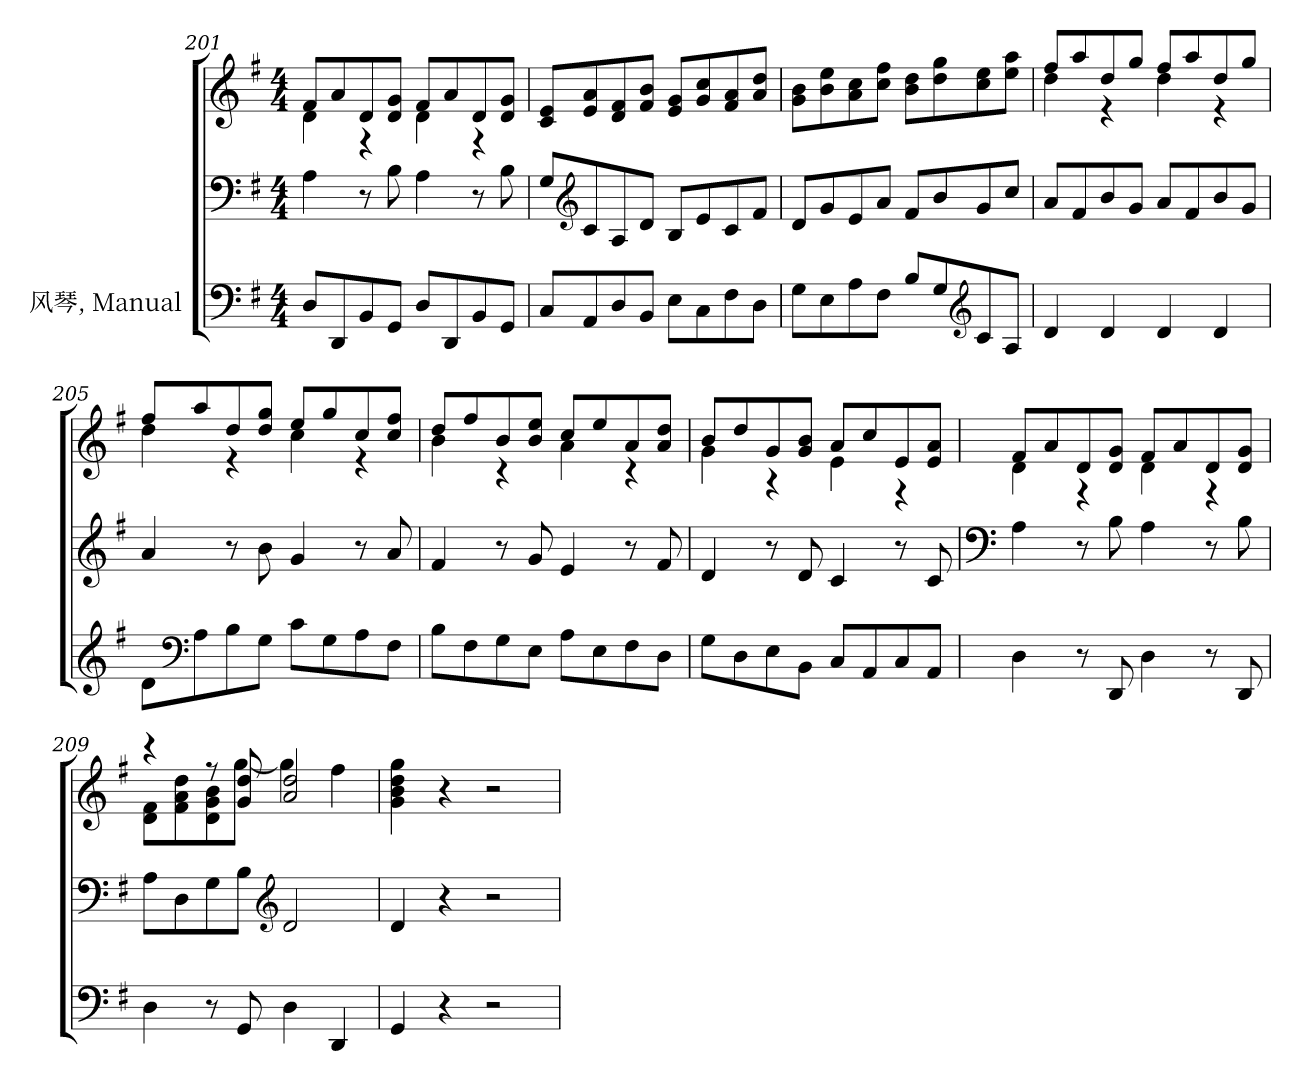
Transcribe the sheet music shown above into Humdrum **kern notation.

**kern	**kern	**kern
*part1	*part1	*part1
*staff3	*staff2	*staff1
*I"风琴, Manual	*	*
!!LO:LB:g=z
*clefF4	*clefF4	*clefG2
*k[f#]	*k[f#]	*k[f#]
*M4/4	*M4/4	*M4/4
=201	=201	=201
*	*	*^
8D/L	4A\	8f#/L	4d\
8DD/	.	8a/	.
8BB/	8r	8d/	4r
8GG/J	8B\	8d/ 8g/J	.
8D/L	4A\	8f#/L	4d\
8DD/	.	8a/	.
8BB/	8r	8d/	4r
8GG/J	8B\	8d/ 8g/J	.
*	*	*v	*v
=202	=202	=202
*	*	*MM130
8C/L	8G/L	8c/ 8e/L
*	*clefG2	*
8AA/	8c/	8e/ 8a/
8D/	8A/	8d/ 8f#/
8BB/J	8d/J	8f#/ 8b/J
8E\L	8B/L	8e/ 8g/L
8C\	8e/	8g/ 8cc/
8F#\	8c/	8f#/ 8a/
8D\J	8f#/J	8a/ 8dd/J
=203	=203	=203
8G\L	8d/L	8g\ 8b\L
8E\	8g/	8b\ 8ee\
8A\	8e/	8a\ 8cc\
8F#\J	8a/J	8cc\ 8ff#\J
8B/L	8f#/L	8b\ 8dd\L
8G/	8b/	8dd\ 8gg\
*clefG2	*	*
8c/	8g/	8cc\ 8ee\
8A/J	8cc/J	8ee\ 8aa\J
=204	=204	=204
*	*	*MM125
*	*	*^
4d/	8a/L	8ff#/L	4dd\
.	8f#/	8aa/	.
4d/	8b/	8dd/	4r
.	8g/J	8gg/J	.
4d/	8a/L	8ff#/L	4dd\
.	8f#/	8aa/	.
4d/	8b/	8dd/	4r
.	8g/J	8gg/J	.
!!LO:PB:g=z	!!
=205	=205	=205	=205
8d\L	4a/	8ff#/L	4dd\
*clefF4	*	*	*
8A\	.	8aa/	.
8B\	8r	8dd/	4r
8G\J	8b\	8dd/ 8gg/J	.
8c\L	4g/	8ee/L	4cc\
8G\	.	8gg/	.
8A\	8r	8cc/	4r
8F#\J	8a/	8cc/ 8ff#/J	.
=206	=206	=206	=206
8B\L	4f#/	8dd/L	4b\
8F#\	.	8ff#/	.
8G\	8r	8b/	4r
8E\J	8g/	8b/ 8ee/J	.
8A\L	4e/	8cc/L	4a\
8E\	.	8ee/	.
8F#\	8r	8a/	4r
8D\J	8f#/	8a/ 8dd/J	.
=207	=207	=207	=207
8G\L	4d/	8b/L	4g\
8D\	.	8dd/	.
8E\	8r	8g/	4r
8BB\J	8d/	8g/ 8b/J	.
8C/L	4c/	8a/L	4e\
8AA/	.	8cc/	.
8C/	8r	8e/	4r
8AA/J	8c/	8e/ 8a/J	.
=208	=208	=208	=208
*	*clefF4	*	*
4D\	4A\	8f#/L	4d\
.	.	8a/	.
8r	8r	8d/	4r
8DD/	8B\	8d/ 8g/J	.
4D\	4A\	8f#/L	4d\
.	.	8a/	.
8r	8r	8d/	4r
8DD/	8B\	8d/ 8g/J	.
!!LO:LB:g=z	!!
=209	=209	=209	=209
*	*	*MM120	*
4D\	8A\L	4r	8d\ 8f#\L
.	8D\	.	8f#\ 8a\ 8dd\
8r	8G\	8r	8d\ 8g\ 8b\
8GG/	8B\J	8g/ 8dd/	[8gg\J
*	*clefG2	*	*
4D\	2d/	2a/ 2dd/	4gg\]
4DD/	.	.	4ff#\
*	*	*v	*v
=210	=210	=210
*	*	*MM35
4GG/	4d/	4g\ 4b\ 4dd\ 4gg\
4r	4r	4r
2r	2r	2r
=	=	=
*-	*-	*-
